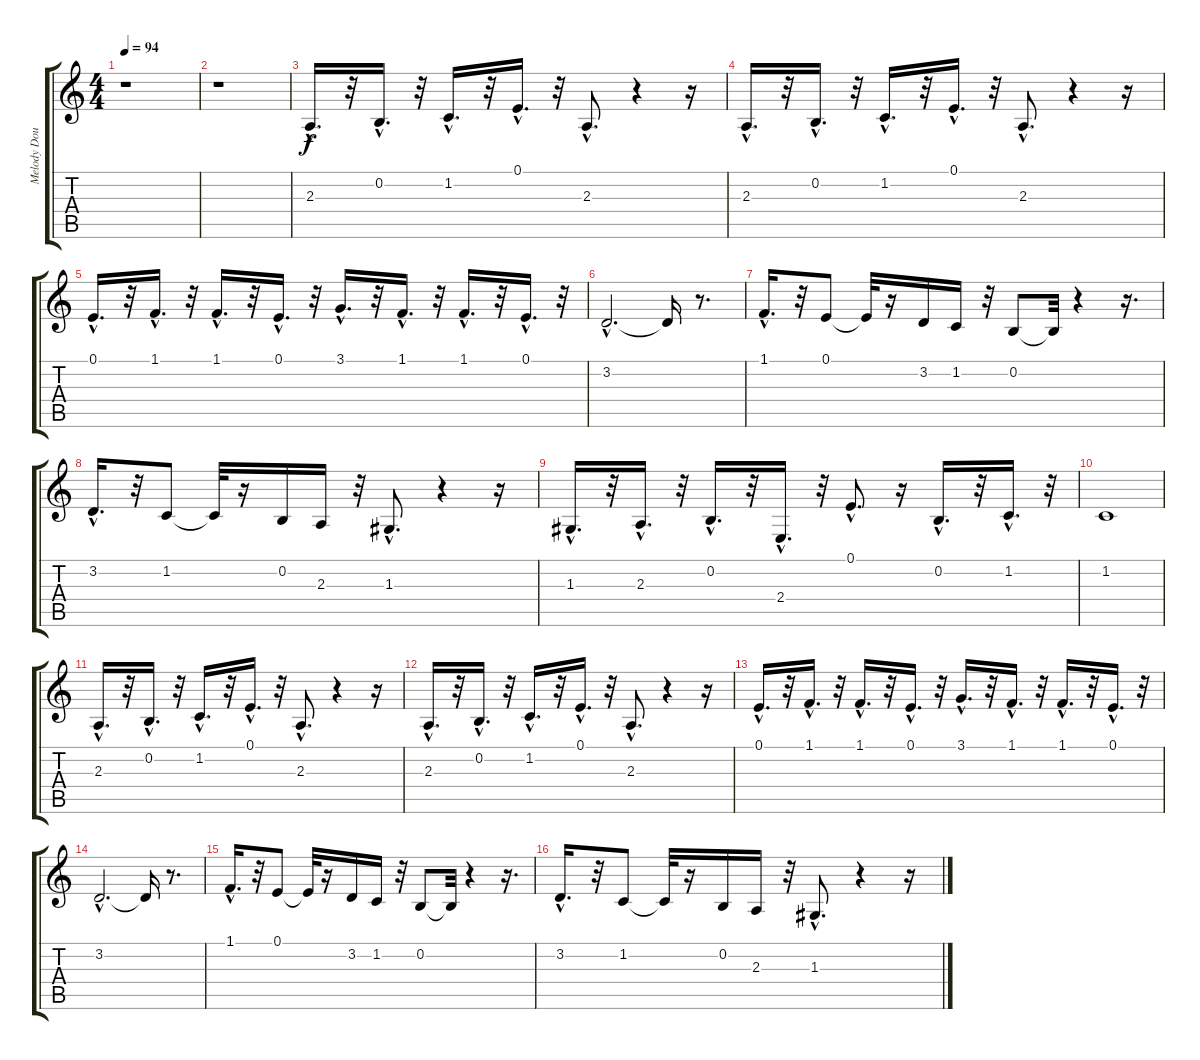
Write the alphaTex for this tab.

\track ("Melody Doubled #1 " "Melody Dou") {instrument pad5bowed}
\staff {score tabs}
\tuning (E4 B3 G3 D3 A2 E2) {hide}
\ts (4 4)
\tempo 94
\clef g2
\ks c
r.1{dy f instrument pad5bowed} |
r.1 |
2.3{hac}.16{d} r.32 0.2{hac}.16{d} r.32 1.2{hac}.16{d} r.32 0.1{hac}.16{d} r.32 2.3{hac}.8{d} r.4 r.16 |
2.3{hac}.16{d} r.32 0.2{hac}.16{d} r.32 1.2{hac}.16{d} r.32 0.1{hac}.16{d} r.32 2.3{hac}.8{d} r.4 r.16 |
0.1{hac}.16{d} r.32 1.1{hac}.16{d} r.32 1.1{hac}.16{d} r.32 0.1{hac}.16{d} r.32 3.1{hac}.16{d} r.32 1.1{hac}.16{d} r.32 1.1{hac}.16{d} r.32 0.1{hac}.16{d} r.32 |
3.2{hac}.2{d} 3.2{t}.16 r.8{d} |
1.1{hac}.16{d} r.32 0.1.8 0.1{t}.32 r.16 3.2.16 1.2.16 r.32 0.2.8 0.2{t}.32 r.4 r.16{d} |
3.2{hac}.16{d} r.32 1.2.8 1.2{t}.32 r.16 0.2.16 2.3.16 r.32 1.3{hac}.8{d} r.4 r.16 |
1.3{hac}.16{d} r.32 2.3{hac}.16{d} r.32 0.2{hac}.16{d} r.32 2.4{hac}.16{d} r.32 0.1{hac}.8{d} r.16 0.2{hac}.16{d} r.32 1.2{hac}.16{d} r.32 |
1.2.1 |
2.3{hac}.16{d} r.32 0.2{hac}.16{d} r.32 1.2{hac}.16{d} r.32 0.1{hac}.16{d} r.32 2.3{hac}.8{d} r.4 r.16 |
2.3{hac}.16{d} r.32 0.2{hac}.16{d} r.32 1.2{hac}.16{d} r.32 0.1{hac}.16{d} r.32 2.3{hac}.8{d} r.4 r.16 |
0.1{hac}.16{d} r.32 1.1{hac}.16{d} r.32 1.1{hac}.16{d} r.32 0.1{hac}.16{d} r.32 3.1{hac}.16{d} r.32 1.1{hac}.16{d} r.32 1.1{hac}.16{d} r.32 0.1{hac}.16{d} r.32 |
3.2{hac}.2{d} 3.2{t}.16 r.8{d} |
1.1{hac}.16{d} r.32 0.1.8 0.1{t}.32 r.16 3.2.16 1.2.16 r.32 0.2.8 0.2{t}.32 r.4 r.16{d} |
3.2{hac}.16{d} r.32 1.2.8 1.2{t}.32 r.16 0.2.16 2.3.16 r.32 1.3{hac}.8{d} r.4 r.16
